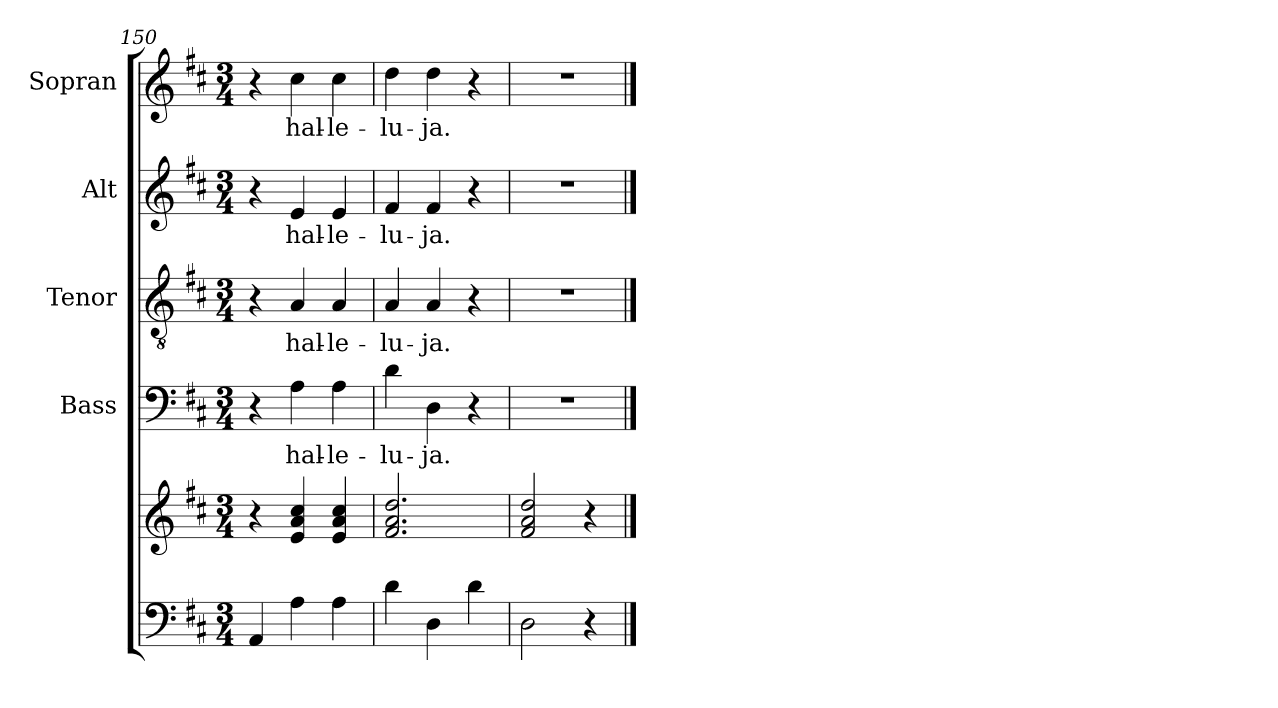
**kern	**kern	**kern	**text	**kern	**text	**kern	**text	**kern	**text
*part5	*part5	*part4	*part4	*part3	*part3	*part2	*part2	*part1	*part1
*staff6	*staff5	*staff4	*staff4	*staff3	*staff3	*staff2	*staff2	*staff1	*staff1
*	*	*I"Bass	*	*I"Tenor	*	*I"Alt	*	*I"Sopran	*
*	*	*I'B.	*	*I'T.	*	*I'A.	*	*I'S.	*
*clefF4	*clefG2	*clefF4	*	*clefGv2	*	*clefG2	*	*clefG2	*
*k[f#c#]	*k[f#c#]	*k[f#c#]	*	*k[f#c#]	*	*k[f#c#]	*	*k[f#c#]	*
*D:	*D:	*D:	*	*D:	*	*D:	*	*D:	*
*M3/4	*M3/4	*M3/4	*	*M3/4	*	*M3/4	*	*M3/4	*
=150	=150	=150	=150	=150	=150	=150	=150	=150	=150
4AA/	4r	4r	.	4r	.	4r	.	4r	.
!	!	!	!LO:LY:b	!	!LO:LY:b	!	!LO:LY:b	!	!LO:LY:b
4A\	4e/ 4a/ 4cc#/	4A\	hal-	4A/	hal-	4e/	hal-	4cc#\	hal-
!	!	!	!LO:LY:b	!	!LO:LY:b	!	!LO:LY:b	!	!LO:LY:b
4A\	4e/ 4a/ 4cc#/	4A\	-le-	4A/	-le-	4e/	-le-	4cc#\	-le-
=151	=151	=151	=151	=151	=151	=151	=151	=151	=151
!	!	!	!LO:LY:b	!	!LO:LY:b	!	!LO:LY:b	!	!LO:LY:b
4d\	2.f#/ 2.a/ 2.dd/	4d\	-lu-	4A/	-lu-	4f#/	-lu-	4dd\	-lu-
!	!	!	!LO:LY:b	!	!LO:LY:b	!	!LO:LY:b	!	!LO:LY:b
4D\	.	4D\	-ja.	4A/	-ja.	4f#/	-ja.	4dd\	-ja.
4d\	.	4r	.	4r	.	4r	.	4r	.
=152	=152	=152	=152	=152	=152	=152	=152	=152	=152
2D\	2f#/ 2a/ 2dd/	2.r	.	2.r	.	2.r	.	2.r	.
4r	4r	.	.	.	.	.	.	.	.
==	==	==	==	==	==	==	==	==	==
*-	*-	*-	*-	*-	*-	*-	*-	*-	*-
